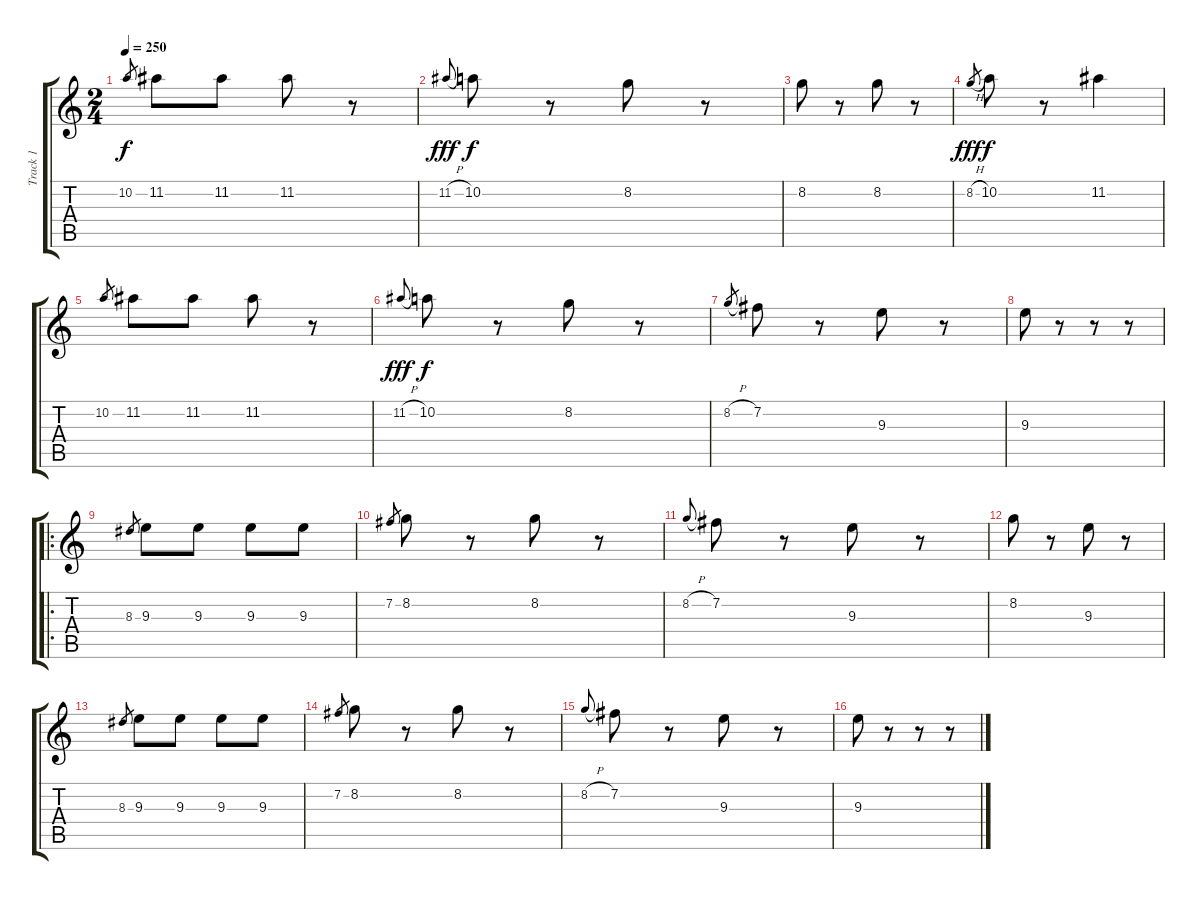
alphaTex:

\track ("Track 1" "Track 1") {instrument overdrivenguitar}
\staff {score tabs}
\tuning (E4 B3 G3 D3 A2 E2) {hide}
\ts (2 4)
\tempo 250
\clef g2
\ks c
10.2.8{gr dy f} 11.2.8 11.2.8 11.2.8 r.8 |
11.2{h}.8{gr onbeat dy fff} 10.2.8{dy f} r.8 8.2.8 r.8 |
8.2.8 r.8 8.2.8 r.8 |
8.2{h}.8{gr dy fff} 10.2.8{dy f} r.8 11.2.4 |
10.2.8{gr} 11.2.8 11.2.8 11.2.8 r.8 |
11.2{h}.8{gr onbeat dy fff} 10.2.8{dy f} r.8 8.2.8 r.8 |
8.2{h}.8{gr} 7.2.8 r.8 9.3.8 r.8 |
9.3.8 r.8 r.8 r.8 |
\ro
8.3.8{gr} 9.3.8 9.3.8 9.3.8 9.3.8 |
7.2.8{gr} 8.2.8 r.8 8.2.8 r.8 |
8.2{h}.8{gr onbeat} 7.2.8 r.8 9.3.8 r.8 |
8.2.8 r.8 9.3.8 r.8 |
8.3.8{gr} 9.3.8 9.3.8 9.3.8 9.3.8 |
7.2.8{gr} 8.2.8 r.8 8.2.8 r.8 |
8.2{h}.8{gr onbeat} 7.2.8 r.8 9.3.8 r.8 |
9.3.8 r.8 r.8 r.8
